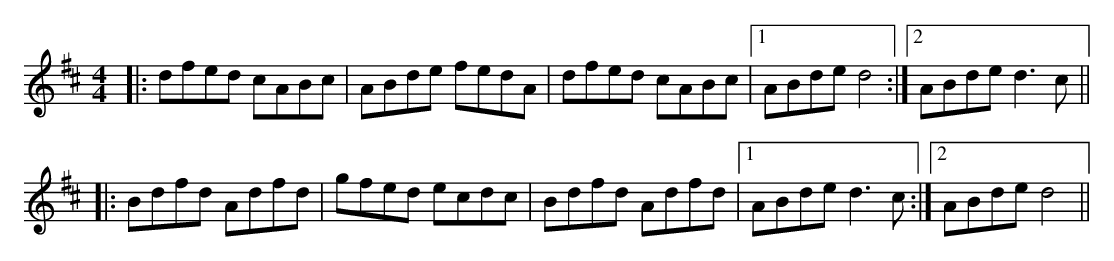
X:1
M:4/4
K:D
|:dfed cABc|ABde fedA|dfed cABc|1 ABde d4:|2 ABde d3c||
|:Bdfd Adfd|gfed ecdc|Bdfd Adfd|1 ABde d3c:|2 ABde d4||
